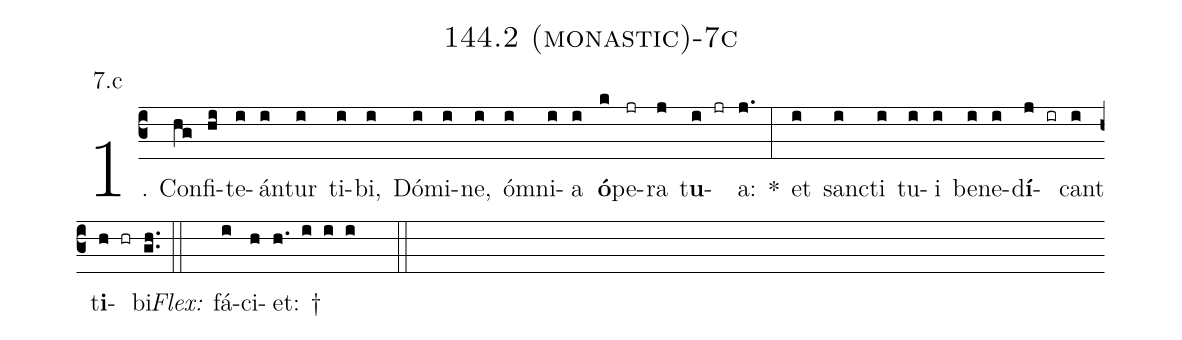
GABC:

name: 144.2 (monastic)-7c;
annotation: 7.c;
%%
(c3)1. Con(hg)fi(hi)te(i)án(i)tur(i) ti(i)bi,(i) Dó(i)mi(i)ne,(i) óm(i)ni(i)a(i) <b>ó</b>(k)pe(jr)ra(j) t<b>u</b>(i jr)a:(j.) *(:) et(i) sanc(i)ti(i) tu(i)i(i) be(i)ne(i)d<b>í</b>(j ir)cant(i) t<b>i</b>(h hr)bi.(gh..) (::)
<i>Flex:</i>()  fá(i)ci(h)et: †(h. i i i  ::)
